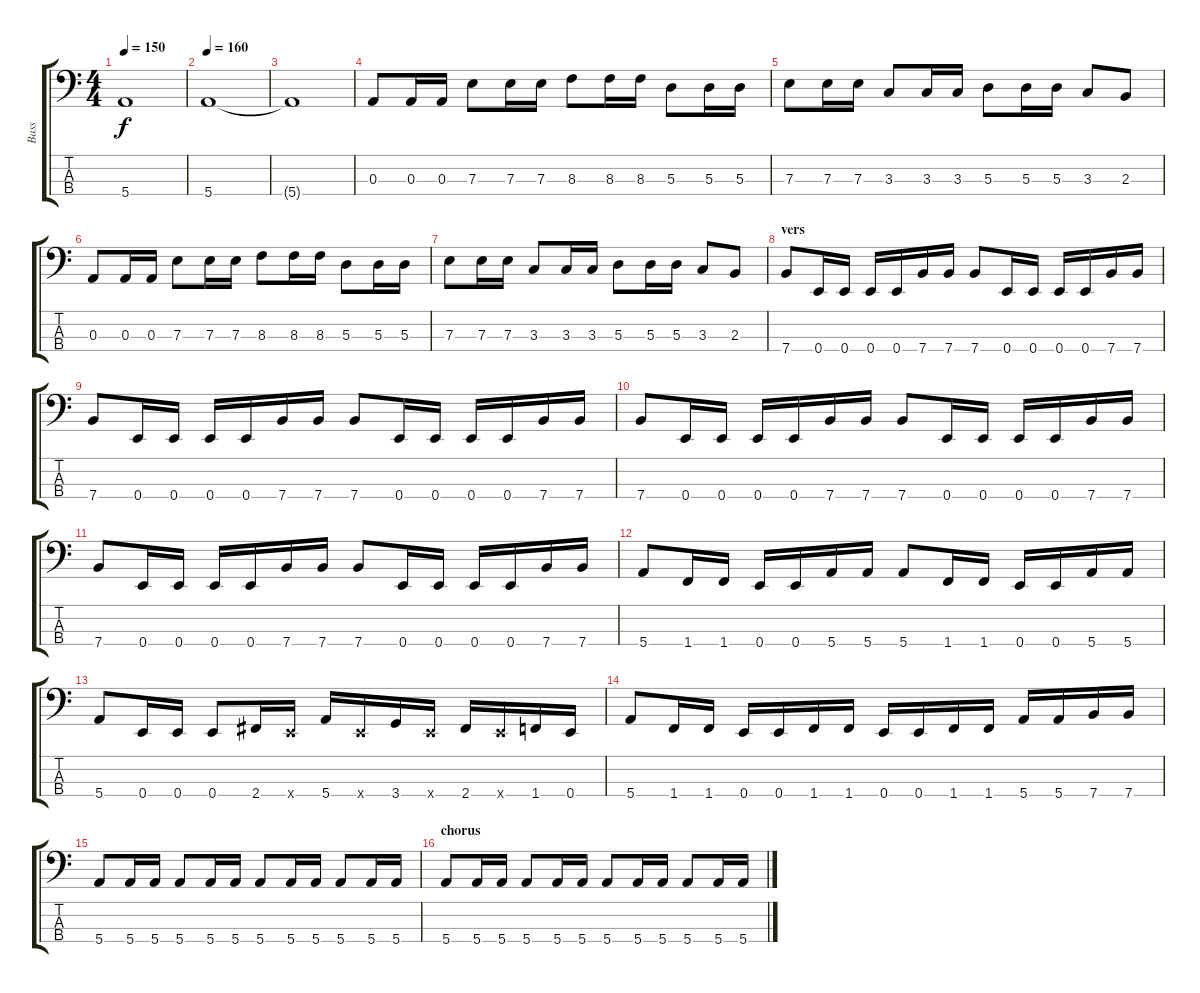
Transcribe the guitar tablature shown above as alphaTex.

\track ("Bass" "Bass") {instrument slapbass1}
\staff {score tabs}
\tuning (G2 D2 A1 E1) {hide}
\ts (4 4)
\tempo 150
\clef f4
\ks c
5.4{t}.1{dy f} |
\tempo 160
5.4.1 |
5.4{t}.1 |
0.3.8 0.3.16 0.3.16 7.3.8 7.3.16 7.3.16 8.3.8 8.3.16 8.3.16 5.3.8 5.3.16 5.3.16 |
7.3.8 7.3.16 7.3.16 3.3.8 3.3.16 3.3.16 5.3.8 5.3.16 5.3.16 3.3.8 2.3.8 |
0.3.8 0.3.16 0.3.16 7.3.8 7.3.16 7.3.16 8.3.8 8.3.16 8.3.16 5.3.8 5.3.16 5.3.16 |
7.3.8 7.3.16 7.3.16 3.3.8 3.3.16 3.3.16 5.3.8 5.3.16 5.3.16 3.3.8 2.3.8 |
\section ("" "vers")
7.4.8 0.4.16 0.4.16 0.4.16 0.4.16 7.4.16 7.4.16 7.4.8 0.4.16 0.4.16 0.4.16 0.4.16 7.4.16 7.4.16 |
7.4.8 0.4.16 0.4.16 0.4.16 0.4.16 7.4.16 7.4.16 7.4.8 0.4.16 0.4.16 0.4.16 0.4.16 7.4.16 7.4.16 |
7.4.8 0.4.16 0.4.16 0.4.16 0.4.16 7.4.16 7.4.16 7.4.8 0.4.16 0.4.16 0.4.16 0.4.16 7.4.16 7.4.16 |
7.4.8 0.4.16 0.4.16 0.4.16 0.4.16 7.4.16 7.4.16 7.4.8 0.4.16 0.4.16 0.4.16 0.4.16 7.4.16 7.4.16 |
5.4.8 1.4.16 1.4.16 0.4.16 0.4.16 5.4.16 5.4.16 5.4.8 1.4.16 1.4.16 0.4.16 0.4.16 5.4.16 5.4.16 |
5.4.8 0.4.16 0.4.16 0.4.8 2.4.16 0.4{x}.16 5.4.16 0.4{x}.16 3.4.16 0.4{x}.16 2.4.16 0.4{x}.16 1.4.16 0.4.16 |
5.4.8 1.4.16 1.4.16 0.4.16 0.4.16 1.4.16 1.4.16 0.4.16 0.4.16 1.4.16 1.4.16 5.4.16 5.4.16 7.4.16 7.4.16 |
5.4.8 5.4.16 5.4.16 5.4.8 5.4.16 5.4.16 5.4.8 5.4.16 5.4.16 5.4.8 5.4.16 5.4.16 |
\section ("" "chorus")
5.4.8 5.4.16 5.4.16 5.4.8 5.4.16 5.4.16 5.4.8 5.4.16 5.4.16 5.4.8 5.4.16 5.4.16
